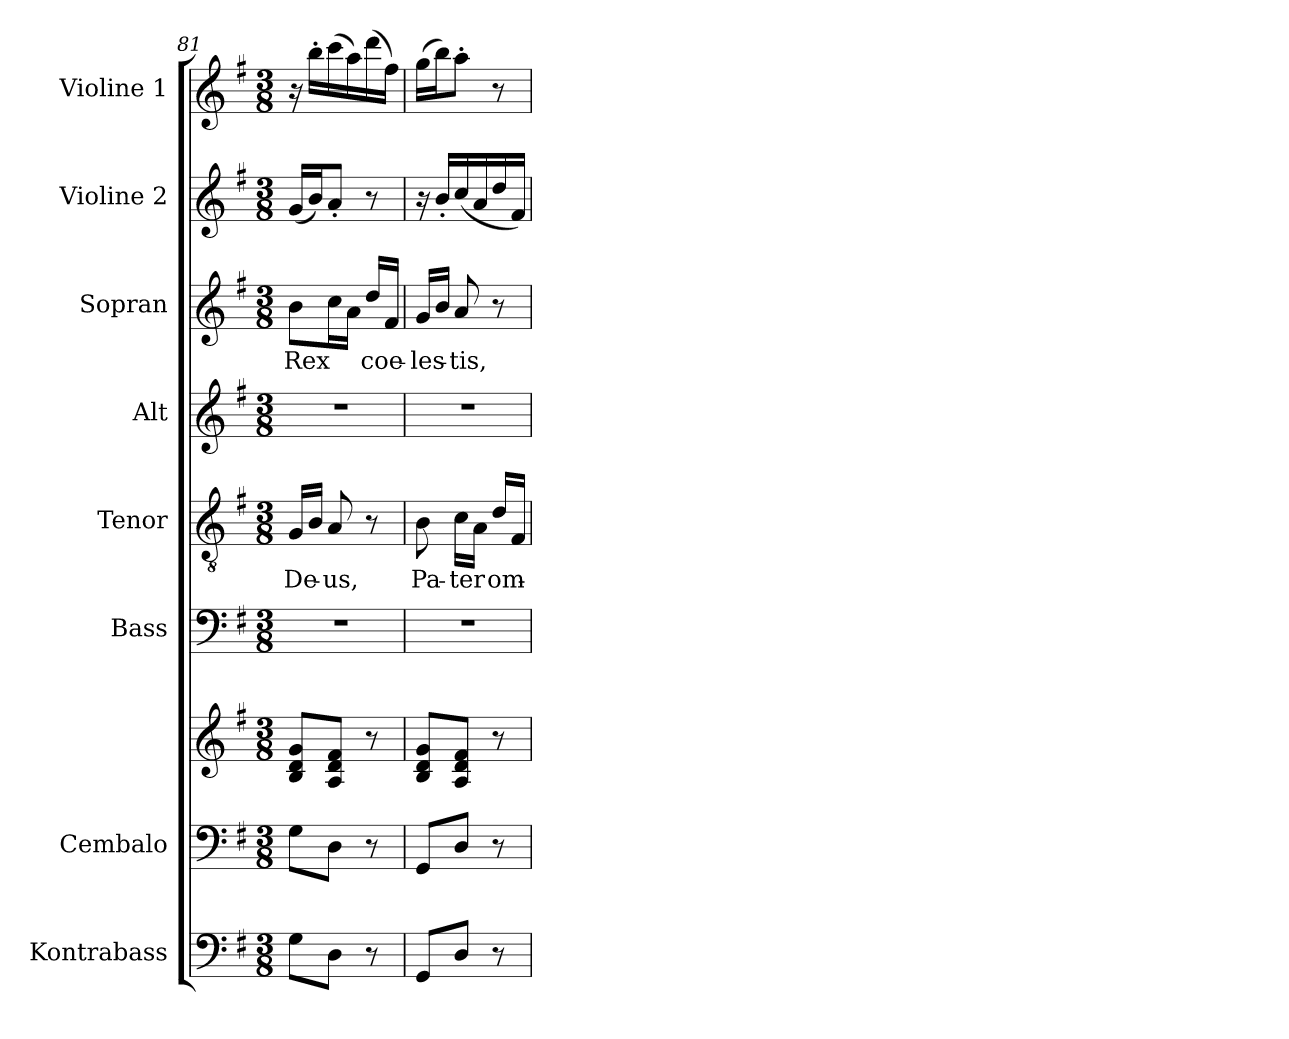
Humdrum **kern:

**kern	**kern	**kern	**kern	**kern	**text	**kern	**kern	**text	**kern	**kern
*part8	*part7	*part7	*part6	*part5	*part5	*part4	*part3	*part3	*part2	*part1
*staff9	*staff8	*staff7	*staff6	*staff5	*staff5	*staff4	*staff3	*staff3	*staff2	*staff1
*I"Kontrabass	*I"Cembalo	*	*I"Bass	*I"Tenor	*	*I"Alt	*I"Sopran	*	*I"Violine 2	*I"Violine 1
*I'Kb.	*I'Cemb.	*	*I'B.	*I'T.	*	*I'A.	*I'S.	*	*I'Vl. 2	*I'Vl. 1
*clefF4	*clefF4	*clefG2	*clefF4	*clefGv2	*	*clefG2	*clefG2	*	*clefG2	*clefG2
*ITrd7c12	*	*	*	*	*	*	*	*	*	*
*k[f#]	*k[f#]	*k[f#]	*k[f#]	*k[f#]	*	*k[f#]	*k[f#]	*	*k[f#]	*k[f#]
*G:	*G:	*G:	*G:	*G:	*	*G:	*G:	*	*G:	*G:
*M3/8	*M3/8	*M3/8	*M3/8	*M3/8	*	*M3/8	*M3/8	*	*M3/8	*M3/8
=81	=81	=81	=81	=81	=81	=81	=81	=81	=81	=81
!	!	!	!	!	!LO:LY:b	!	!	!LO:LY:b	!	!
8GG\L	8G\L	8B/ 8d/ 8g/L	4.r	16G/LL	De-	4.r	8b\L	Rex	(<16g/LL	16r
.	.	.	.	16B/JJ	.	.	.	.	16b/J)	16bb'>\LL
!	!	!	!	!	!LO:LY:b	!	!	!	!	!
8DD\J	8D\J	8A/ 8d/ 8f#/J	.	8A/	-us,	.	16cc\L	.	8a'</J	(>16ccc\
.	.	.	.	.	.	.	16a\JJ	.	.	16aa\)
!	!	!	!	!	!	!	!	!LO:LY:b	!	!
8r	8r	8r	.	8r	.	.	16dd/LL	coe-	8r	(>16ddd\
.	.	.	.	.	.	.	16f#/JJ	.	.	16ff#\JJ)
=82	=82	=82	=82	=82	=82	=82	=82	=82	=82	=82
!	!	!	!	!	!LO:LY:b	!	!	!LO:LY:b	!	!
8GGG/L	8GG/L	8B/ 8d/ 8g/L	4.r	8B\	Pa-	4.r	16g/LL	-les-	16r	(>16gg\LL
.	.	.	.	.	.	.	16b/JJ	.	16b'</LL	16bb\J)
!	!	!	!	!	!LO:LY:b	!	!	!LO:LY:b	!	!
8DD/J	8D/J	8A/ 8d/ 8f#/J	.	16c\LL	-ter	.	8a/	-tis,	(<16cc/	8aa'>\J
.	.	.	.	16A\JJ	.	.	.	.	16a/	.
!	!	!	!	!	!LO:LY:b	!	!	!	!	!
8r	8r	8r	.	16d/LL	om-	.	8r	.	16dd/	8r
.	.	.	.	16F#/JJ	.	.	.	.	16f#/JJ)	.
=	=	=	=	=	=	=	=	=	=	=
*-	*-	*-	*-	*-	*-	*-	*-	*-	*-	*-
